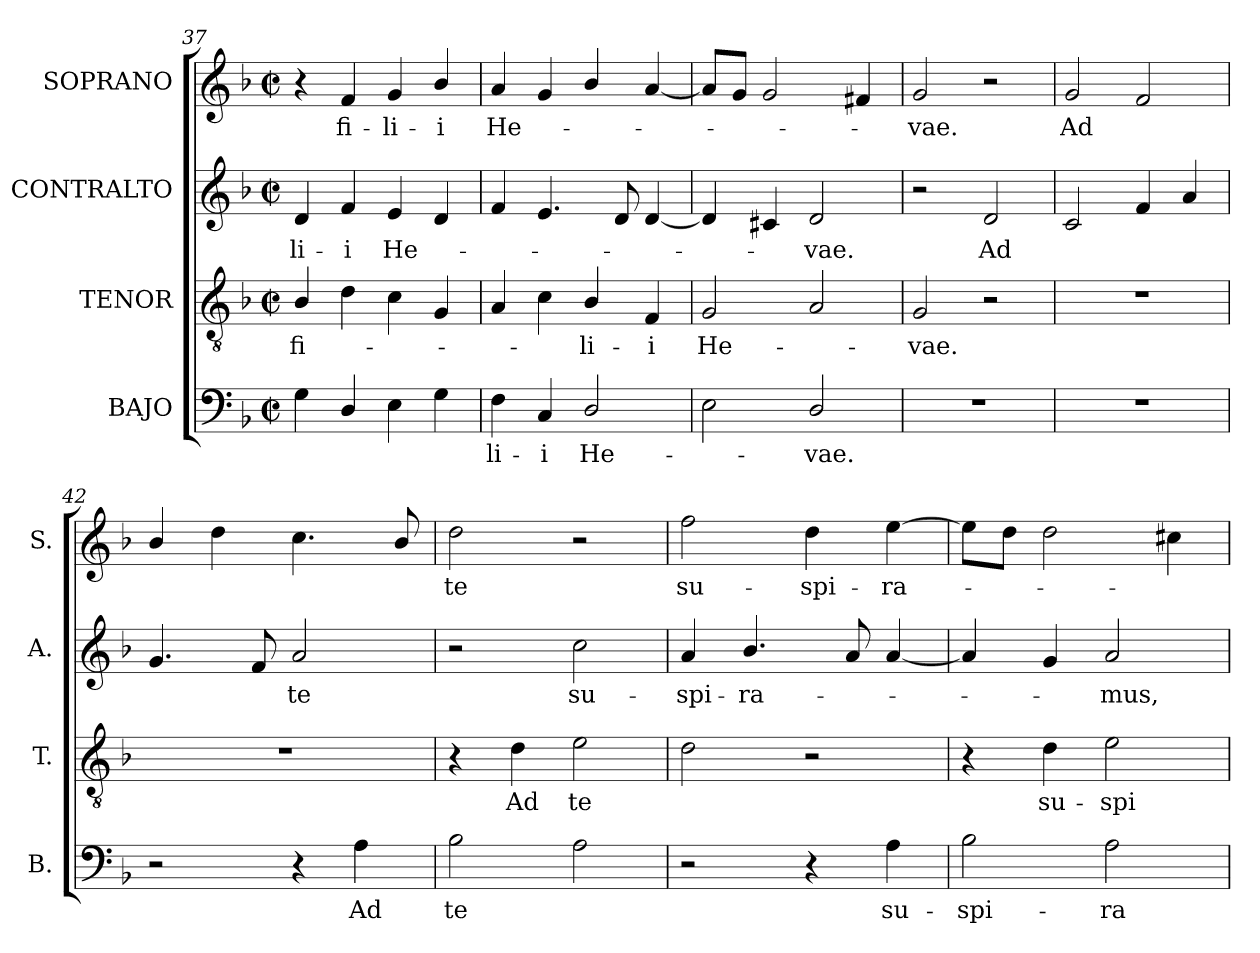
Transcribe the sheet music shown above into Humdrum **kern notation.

**kern	**text	**kern	**text	**kern	**text	**kern	**text
*part4	*part4	*part3	*part3	*part2	*part2	*part1	*part1
*staff4	*staff4	*staff3	*staff3	*staff2	*staff2	*staff1	*staff1
*I"BAJO	*	*I"TENOR	*	*I"CONTRALTO	*	*I"SOPRANO	*
*I'B.	*	*I'T.	*	*I'A.	*	*I'S.	*
*clefF4	*	*clefGv2	*	*clefG2	*	*clefG2	*
*	*	*ITrd7c12	*	*	*	*	*
*k[b-]	*	*k[b-]	*	*k[b-]	*	*k[b-]	*
*F:	*	*F:	*	*F:	*	*F:	*
*M2/2	*	*M2/2	*	*M2/2	*	*M2/2	*
*met(c|)	*	*met(c|)	*	*met(c|)	*	*met(c|)	*
=37	=37	=37	=37	=37	=37	=37	=37
!	!	!	!LO:LY:b:color=#000000	!	!	!	!
!	!	!	!	!	!LO:LY:b:color=#000000	!	!
4Gi\	.	4BB-i/	fi-	4di/	-li-	4r	.
!	!	!	!	!	!LO:LY:b:color=#000000	!	!
!	!	!	!	!	!	!	!LO:LY:b:color=#000000
4Di/	.	4Di\	.	4fi/	-i	4fi/	fi-
!	!	!	!	!	!LO:LY:b:color=#000000	!	!
!	!	!	!	!	!	!	!LO:LY:b:color=#000000
4Ei\	.	4Ci\	.	4ei/	He-	4gi/	-li-
!	!	!	!	!	!	!	!LO:LY:b:color=#000000
4Gi\	.	4GGi/	.	4di/	.	4b-i/	-i
=38	=38	=38	=38	=38	=38	=38	=38
!	!LO:LY:b:color=#000000	!	!	!	!	!	!
!	!	!	!	!	!	!	!LO:LY:b:color=#000000
4Fi\	-li-	4AAi/	.	4fi/	.	4ai/	He-
!	!LO:LY:b:color=#000000	!	!	!	!	!	!
4Ci/	-i	4Ci\	.	4.ei/	.	4gi/	.
!	!LO:LY:b:color=#000000	!	!	!	!	!	!
!	!	!	!LO:LY:b:color=#000000	!	!	!	!
2Di/	He-	4BB-i/	-li-	.	.	4b-i/	.
.	.	.	.	8di/	.	.	.
!	!	!	!LO:LY:b:color=#000000	!	!	!	!
.	.	4FFi/	-i	[4di/	.	[4ai/	.
=39	=39	=39	=39	=39	=39	=39	=39
!	!	!	!LO:LY:b:color=#000000	!	!	!	!
2Ei\	.	2GGi/	He-	4di/]	.	8ai/L]	.
.	.	.	.	.	.	8gi/J	.
.	.	.	.	4c#Xi/	.	2gi/	.
!	!LO:LY:b:color=#000000	!	!	!	!	!	!
!	!	!	!	!	!LO:LY:b:color=#000000	!	!
2Di/	-vae.	2AAi/	.	2di/	-vae.	.	.
.	.	.	.	.	.	4f#Xi/	.
=40	=40	=40	=40	=40	=40	=40	=40
!	!	!	!LO:LY:b:color=#000000	!	!	!	!
!	!	!	!	!	!	!	!LO:LY:b:color=#000000
1r	.	2GGi/	-vae.	2r	.	2gi/	-vae.
!	!	!	!	!	!LO:LY:b:color=#000000	!	!
.	.	2r	.	2di/	Ad	2r	.
=41	=41	=41	=41	=41	=41	=41	=41
!	!	!	!	!	!	!	!LO:LY:b:color=#000000
1r	.	1r	.	2ci/	.	2gi/	Ad
.	.	.	.	4fi/	.	2fi/	.
.	.	.	.	4ai/	.	.	.
=42	=42	=42	=42	=42	=42	=42	=42
2r	.	1r	.	4.gi/	.	4b-i/	.
.	.	.	.	.	.	4ddi\	.
.	.	.	.	8fi/	.	.	.
!	!	!	!	!	!LO:LY:b:color=#000000	!	!
4r	.	.	.	2ai/	te	4.cci\	.
!	!LO:LY:b:color=#000000	!	!	!	!	!	!
4Ai\	Ad	.	.	.	.	.	.
.	.	.	.	.	.	8b-i/	.
!!LO:PB:g=z
=43	=43	=43	=43	=43	=43	=43	=43
!	!LO:LY:b:color=#000000	!	!	!	!	!	!
!	!	!	!	!	!	!	!LO:LY:b:color=#000000
2B-i\	te	4r	.	2r	.	2ddi\	te
!	!	!	!LO:LY:b:color=#000000	!	!	!	!
.	.	4Di\	Ad	.	.	.	.
!	!	!	!LO:LY:b:color=#000000	!	!	!	!
!	!	!	!	!	!LO:LY:b:color=#000000	!	!
2Ai\	.	2Ei\	te	2cci\	su-	2r	.
=44	=44	=44	=44	=44	=44	=44	=44
!	!	!	!	!	!LO:LY:b:color=#000000	!	!
!	!	!	!	!	!	!	!LO:LY:b:color=#000000
2r	.	2Di\	.	4ai/	-spi-	2ffi\	su-
!	!	!	!	!	!LO:LY:b:color=#000000	!	!
.	.	.	.	4.b-i/	-ra-	.	.
!	!	!	!	!	!	!	!LO:LY:b:color=#000000
4r	.	2r	.	.	.	4ddi\	-spi-
.	.	.	.	8ai/	.	.	.
!	!LO:LY:b:color=#000000	!	!	!	!	!	!
!	!	!	!	!	!	!	!LO:LY:b:color=#000000
4Ai\	su-	.	.	[4ai/	.	[4eei\	-ra-
=45	=45	=45	=45	=45	=45	=45	=45
!	!LO:LY:b:color=#000000	!	!	!	!	!	!
2B-i\	-spi-	4r	.	4ai/]	.	8eei\L]	.
.	.	.	.	.	.	8ddi\J	.
!	!	!	!LO:LY:b:color=#000000	!	!	!	!
.	.	4Di\	su-	4gi/	.	2ddi\	.
!	!LO:LY:b:color=#000000	!	!	!	!	!	!
!	!	!	!LO:LY:b:color=#000000	!	!	!	!
!	!	!	!	!	!LO:LY:b:color=#000000	!	!
2Ai\	-ra-	2Ei\	-spi-	2ai/	-mus,	.	.
.	.	.	.	.	.	4cc#Xi\	.
=	=	=	=	=	=	=	=
*-	*-	*-	*-	*-	*-	*-	*-
